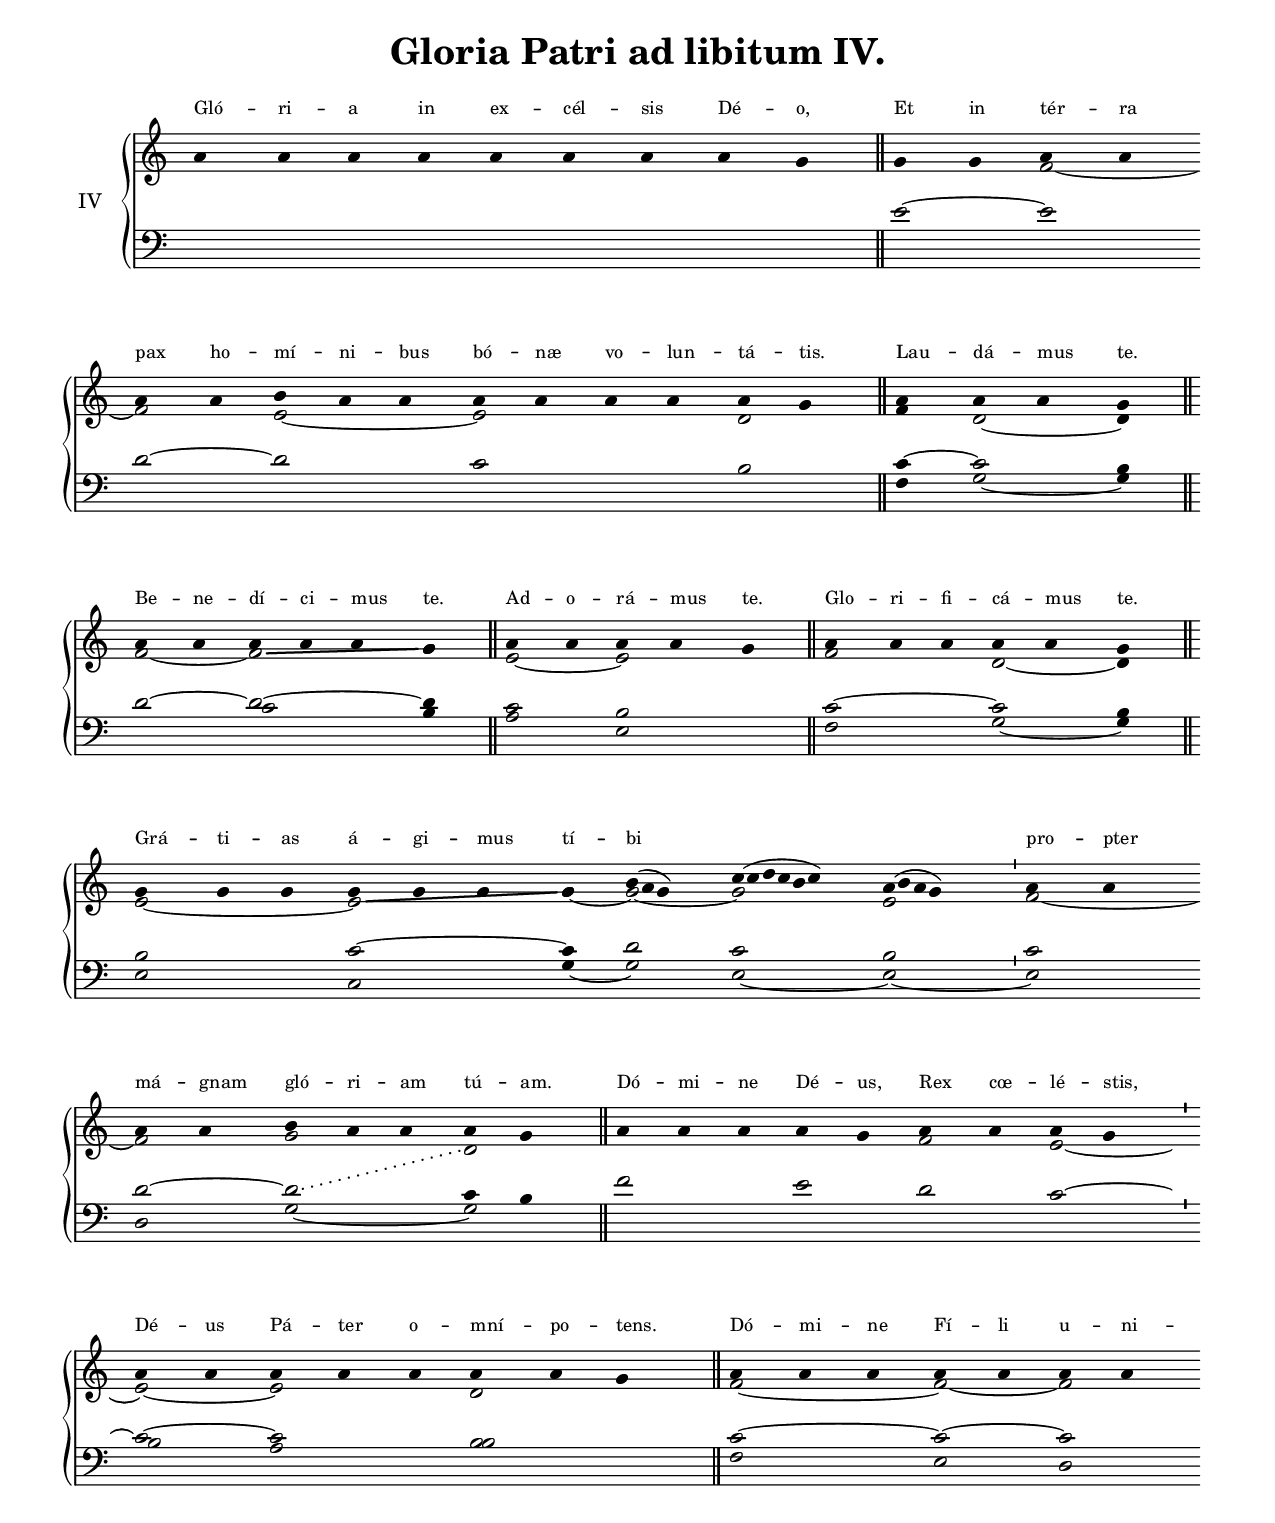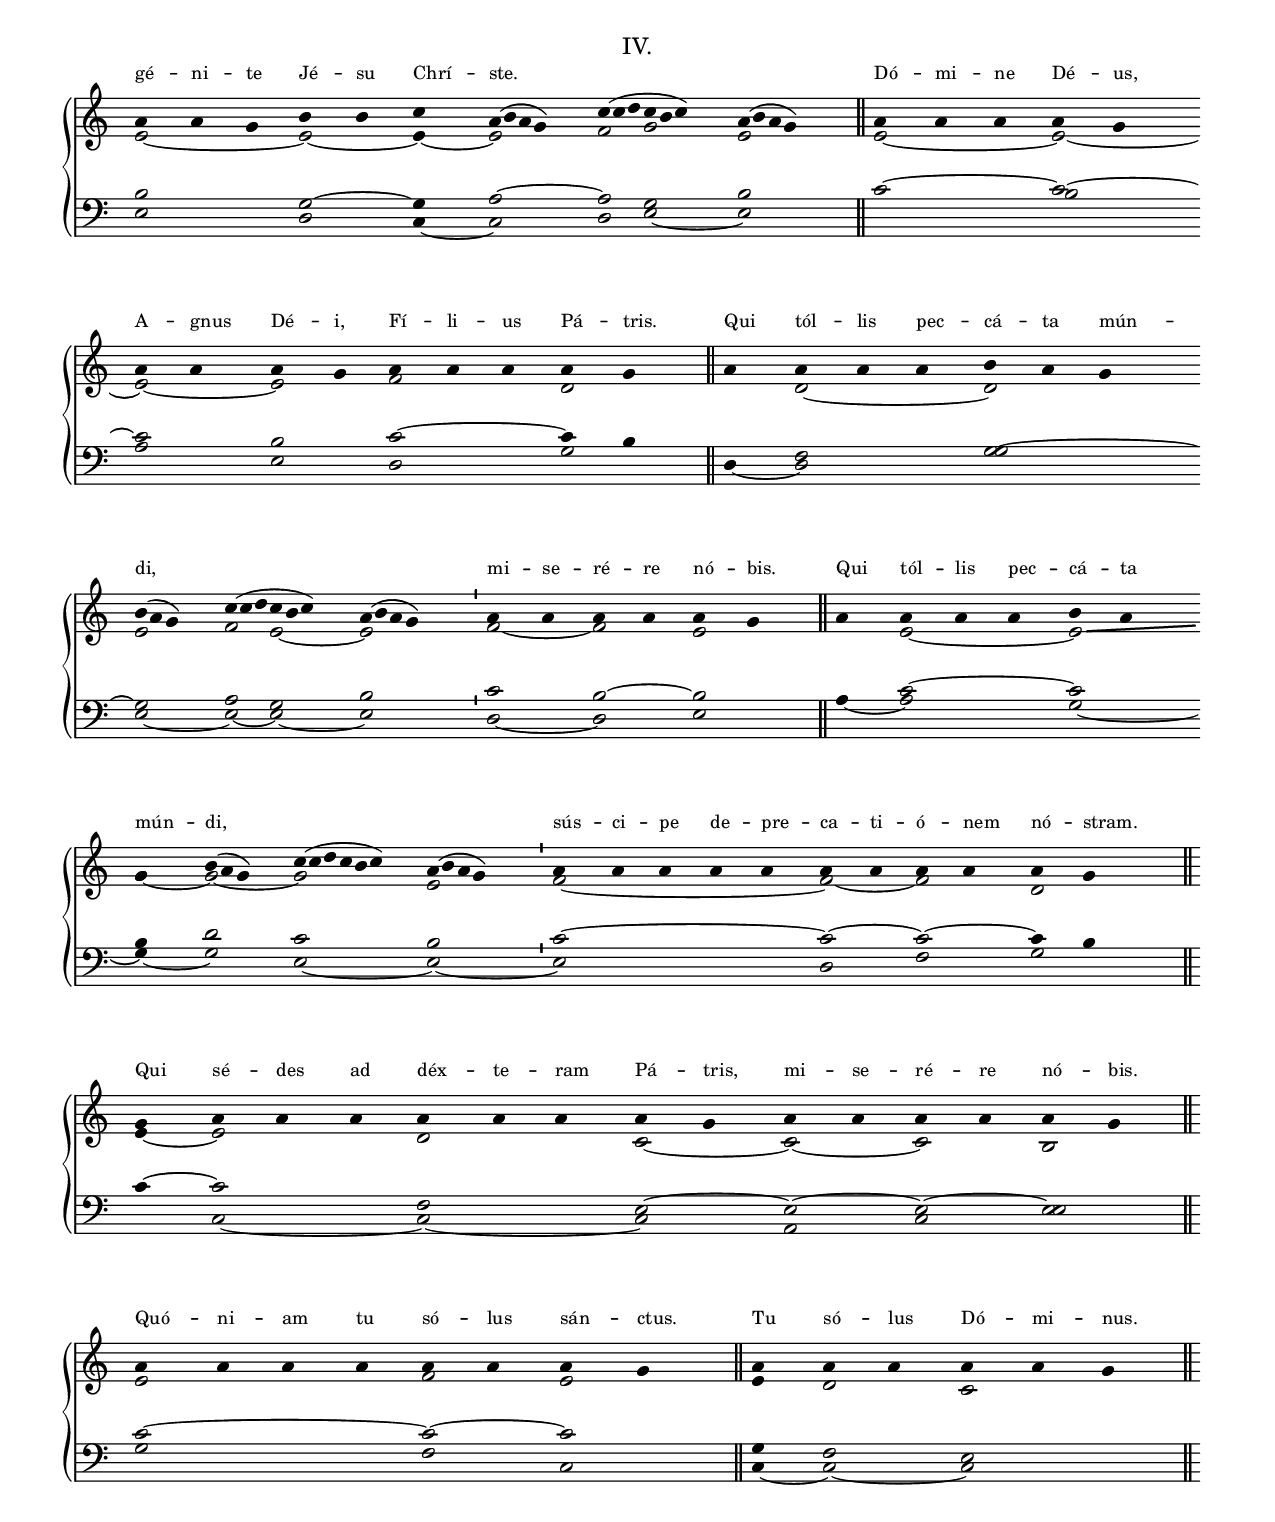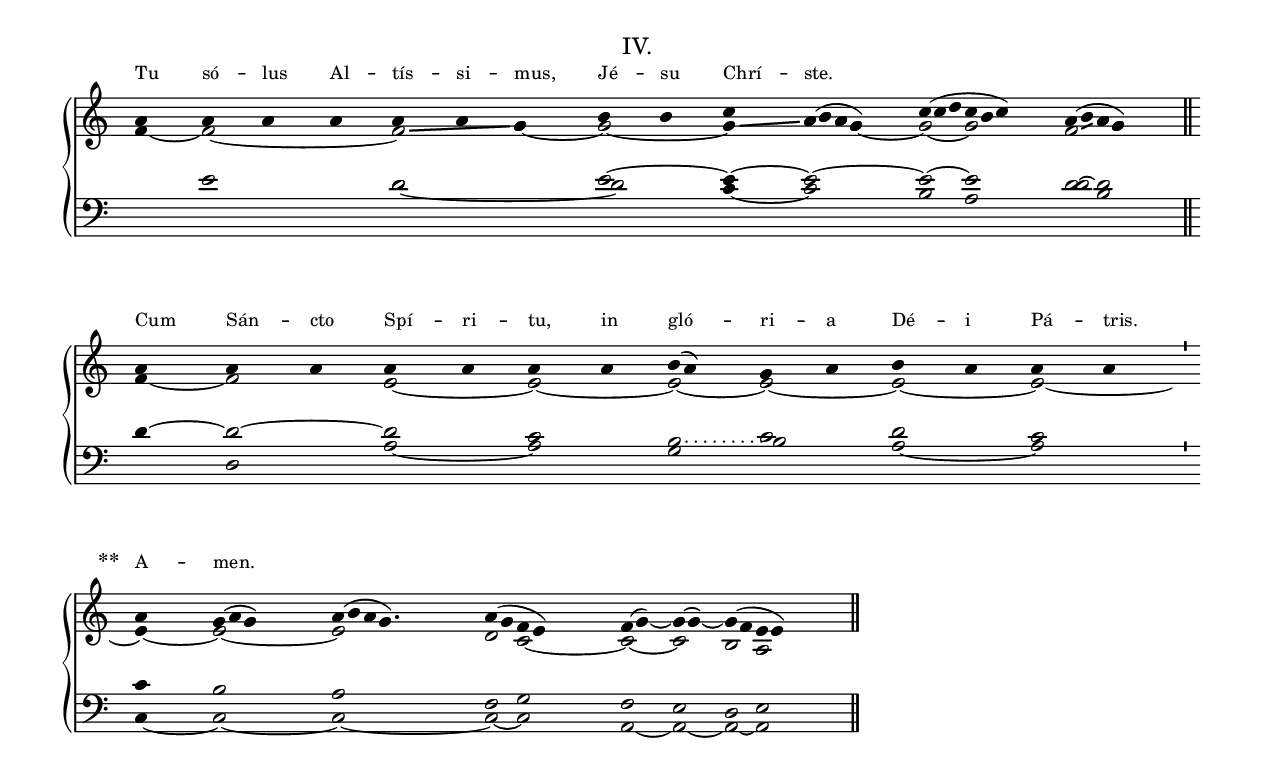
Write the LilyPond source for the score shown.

\version "2.18"
\include "gregorian.ly"
\include "noh2.ily"

%Page reference: page v.152
%(volume.page)

global = {
 \key e \phrygian
 \cadenzaOn 
 \override Glissando #'thickness = #2.0
}

\header {
  title = \markup \center-column {"Gloria Patri ad libitum IV." \vspace #1 }
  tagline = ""
  composer = ""
}

\paper {
 #(include-special-characters)
  oddHeaderMarkup = \markup \fill-line {
    \line {}
    \center-column {
      \on-the-fly #first-page     " "
      \on-the-fly #not-first-page "IV."
    }
    \line { \on-the-fly #print-page-number-check-first \fromproperty #'page:page-number-string }
  }
  evenHeaderMarkup = \markup \fill-line {
    \line { \on-the-fly #print-page-number-check-first \fromproperty #'page:page-number-string }
    \center-column { "IV." }
    \line {}
  }
}

chantText = \lyricmode {
Gló -- ri -- a in ex -- cél -- sis Dé -- o, 
Et in tér -- ra pax ho -- mí -- ni -- bus bó -- næ vo -- lun -- tá -- tis. 
Lau -- dá -- mus te. 
Be -- ne -- dí -- ci -- mus te. 
Ad -- o -- rá -- mus te. 
Glo -- ri -- fi -- cá -- mus te. 
Grá -- ti -- as á -- gi -- mus tí -- bi _ _ pro -- pter má -- gnam gló -- ri -- am tú -- am. 
Dó -- mi -- ne Dé -- us, Rex cœ -- lé -- stis, Dé -- us Pá -- ter o -- mní -- po -- tens. 
Dó -- mi -- ne Fí -- li u -- ni -- gé -- ni -- te Jé -- su Chrí -- ste. _ _ 
Dó -- mi -- ne Dé -- us, A -- gnus Dé -- i, Fí -- li -- us Pá -- tris. 
Qui tól -- lis pec -- cá -- ta mún -- di, _ _ mi -- se -- ré -- re nó -- bis. 
Qui tól -- lis pec -- cá -- ta mún -- di, _ _ sús -- ci -- pe de -- pre -- ca -- ti -- ó -- nem nó -- stram. 
Qui sé -- des ad déx -- te -- ram Pá -- tris, mi -- se -- ré -- re nó -- bis. 
Quó -- ni -- am tu só -- lus sán -- ctus. 
Tu só -- lus Dó -- mi -- nus. 
Tu só -- lus Al -- tís -- si -- mus, Jé -- su Chrí -- ste. _ _ 
Cum Sán -- cto Spí -- ri -- tu, in gló -- ri -- a Dé -- i Pá -- tris. 
\set stanza = " ** "  A -- men. _ _ _ _ _ }

chantMusic = {
\tieDown   a'4 a'4 a'4 a'4 a'4 a'4 a'4 a'4 g'4 \finalis
 g'4 g'4 a'4 a'4 \forceBreak
 a'4 a'4 b'4 a'4 a'4 a'4 a'4 a'4 a'4 a'4 g'4 \finalis
 a'4 a'4 a'4 g'4 \finalis
 \forceBreak
 a'4 a'4 a'4 a'4 a'4 g'4 \finalis
 a'4 a'4 a'4 a'4 g'4 \finalis
 a'4 a'4 a'4 a'4 a'4 g'4 \finalis
 \forceBreak
 g'4 g'4 g'4 g'4 g'4 g'4 g'4 b'4 ( a'4 g'4) c''4 ( c''4 d''4 c''4 b'4 c''4) a'4 ( b'4 a'4 g'4) \divisioMinima
 a'4 a'4 \forceBreak
 a'4 a'4 b'4 a'4 a'4 a'4 g'4 \finalis
 a'4 a'4 a'4 a'4 g'4 a'4 a'4 a'4 g'4 \divisioMinima
 \forceBreak
 a'4 a'4 a'4 a'4 a'4 a'4 a'4 g'4 \finalis
 a'4 a'4 a'4 a'4 a'4 a'4 a'4 \forceBreak
 a'4 a'4 g'4 b'4 b'4 c''4 a'4 ( b'4 a'4 g'4) c''4 ( c''4 d''4 c''4 b'4 c''4) a'4 ( b'4 a'4 g'4) \finalis
 a'4 a'4 a'4 a'4 g'4 \forceBreak
 a'4 a'4 a'4 g'4 a'4 a'4 a'4 a'4 g'4 \finalis
 a'4 a'4 a'4 a'4 b'4 a'4 g'4 \forceBreak
 b'4 ( a'4 g'4) c''4 ( c''4 d''4 c''4 b'4 c''4) a'4 ( b'4 a'4 g'4) \divisioMinima
 a'4 a'4 a'4 a'4 a'4 g'4 \finalis
 a'4 a'4 a'4 a'4 b'4 a'4 \forceBreak
 g'4 b'4 ( a'4 g'4) c''4 ( c''4 d''4 c''4 b'4 c''4) a'4 ( b'4 a'4 g'4) \divisioMinima
 a'4 a'4 a'4 a'4 a'4 a'4 a'4 a'4 a'4 a'4 g'4 \finalis
 \forceBreak
 g'4 a'4 a'4 a'4 a'4 a'4 a'4 a'4 g'4 a'4 a'4 a'4 a'4 a'4 g'4 \finalis
 \forceBreak
 a'4 a'4 a'4 a'4 a'4 a'4 a'4 g'4 \finalis
 a'4 a'4 a'4 a'4 a'4 g'4 \finalis
 \forceBreak
 a'4 a'4 a'4 a'4 a'4 a'4 g'4 b'4 b'4 c''4 a'4 ( b'4 a'4 g'4) c''4 ( c''4 d''4 c''4 b'4 c''4) a'4 ( b'4 a'4 g'4) \finalis
 \forceBreak
 a'4 a'4 a'4 a'4 a'4 a'4 a'4 b'4 ( a'4) g'4 a'4 b'4 a'4 a'4 a'4 \divisioMinima
 \forceBreak
 a'4 g'4 ( a'4 g'4) a'4 ( b'4 a'4 g'4.) a'4 ( g'4 f'4 e'4) f'4 ( g'4) ~ g'4 ( g'4) ~ g'4 ( f'4 e'4 e'4) \finalis

}

altoMusic = {
r2*9/2 \finalis
r2 f'2 ~ f'2 e'2*3/2 ~ e'2*4/2 d'2 \finalis
f'4 d'2 ~ d'4 \finalis
f'2 ~ f'2*3/2 -\tweak Glissando.Y-offset #-0.8 \glissando g'4 \finalis
e'2 ~ e'2*3/2 \finalis
f'2*3/2 d'2 ~ d'4 \finalis
e'2*3/2 ~ e'2*3/2 -\tweak Glissando.Y-offset #-0.8 \glissando g'4 ~ g'2*3/2 ~ g'2*6/2 e'2*4/2 \divisioMinima
f'2 ~ f'2 g'2*3/2 d'2 \finalis
r2*5/2 f'2 e'2 ~ \divisioMinima
e'2 ~ e'2*3/2 d'2*3/2 \finalis
f'2*3/2 ~ f'2 ~ f'2 e'2*3/2 ~ e'2 ~ e'4 ~ e'2*4/2 f'2*3/2 g'2*3/2 e'2*4/2 \finalis
e'2*3/2 ~ e'2 ~ e'2 ~ e'2 f'2*3/2 d'2 \finalis
r4 d'2*3/2 ~ d'2*3/2 e'2*3/2 f'2*3/2 e'2*3/2 ~ e'2*4/2 \divisioMinima
f'2 ~ f'2 e'2 \finalis
r4 e'2*3/2 ~ e'2 -\tweak Glissando.Y-offset #-0.8 \glissando g'4 ~ g'2*3/2 ~ g'2*6/2 e'2*4/2 \divisioMinima
f'2*5/2 ~ f'2 ~ f'2 d'2 \finalis
e'4 ~ e'2*3/2 d'2*3/2 c'2 ~ c'2 ~ c'2 b2 \finalis
e'2*4/2 f'2 e'2 \finalis
e'4 d'2 c'2*3/2 \finalis
f'4 ~ f'2*3/2 ~ f'2 -\tweak Glissando.Y-offset #-0.8 \glissando g'4 ~ g'2 ~ g'4 \glissando a'4 b'4 a'4 g'4 ~ g'2*3/2 ~ g'2*3/2 f'2 \glissando a'4 g'4 \finalis
f'4 ~ f'2 e'2 ~ e'2 ~ e'2 ~ e'2 ~ e'2 ~ e'2 ~ \divisioMinima
e'4 ~ e'2*3/2 ~ e'2*9/4 d'2 c'2 ~ c'2 ~ c'2 b2 a2 \finalis
}

tenorMusic = {
r2*9/2 \finalis
e'2 ~ e'2 d'2 ~ d'2*3/2 c'2*4/2 b2 \finalis
c'4 ~ c'2 b4 \finalis
d'2 ~ d'2*3/2 ~ d'4 \finalis
c'2 b2*3/2 \finalis
c'2*3/2 ~ c'2 b4 \finalis
b2*3/2 c'2*3/2 ~ c'4 d'2*3/2 c'2*6/2 b2*4/2 \divisioMinima
c'2 d'2 ~ d'2*3/2 c'4 b4 \finalis
f'2*3/2 e'2 d'2 c'2 ~ \divisioMinima
c'2 ~ c'2*3/2 b2*3/2 \finalis
c'2*3/2 ~ c'2 ~ c'2 b2*3/2 g2 ~ g4 a2*4/2 ~ a2*3/2 g2*3/2 b2*4/2 \finalis
c'2*3/2 ~ c'2 ~ c'2 b2 c'2*3/2 ~ c'4 b4 \finalis
r4 f2*3/2 g2*3/2 ~ g2*3/2 a2*3/2 g2*3/2 b2*4/2 \divisioMinima
c'2 b2 ~ b2 \finalis
r4 c'2*3/2 ~ c'2 b4 d'2*3/2 c'2*6/2 b2*4/2 \divisioMinima
c'2*5/2 ~ c'2 ~ c'2 ~ c'4 b4 \finalis
c'4 ~ c'2*3/2 f2*3/2 e2 ~ e2 ~ e2 ~ e2 \finalis
c'2*4/2 ~ c'2 ~ c'2 \finalis
g4 f2 e2*3/2 \finalis
r4 e'2*3/2 d'2*3/2 e'2 ~ e'4 ~ e'2*4/2 ~ e'2*3/2 ~ e'2*3/2 d'2 ~ d'2 \finalis
d'4 ~ d'2 ~ d'2 c'2 b2 c'2 d'2 c'2 \divisioMinima
c'4 b2*3/2 a2*9/4 f2 g2 f2 e2 d2 e2 \finalis
}

bassMusic = {
r2*9/2 \finalis
r2*15/2 \finalis
f4 g2 ~ g4 \finalis
r2 c'2*3/2 b4 \finalis
a2 e2*3/2 \finalis
f2*3/2 g2 ~ g4 \finalis
e2*3/2 c2*3/2 g4 ~ g2*3/2 e2*6/2 ~ e2*4/2 ~ \divisioMinima
e2 d2 g2*3/2 ~ g2 \finalis
r2*9/2 \divisioMinima
b2 a2*3/2 \shiftRight b2*3/2 \finalis
f2*3/2 e2 d2 e2*3/2 d2 c4 ~ c2*4/2 d2*3/2 e2*3/2 ~ e2*4/2 \finalis
r2*3/2 b2 a2 e2 d2*3/2 g2 \finalis
d4 ~ d2*3/2 \shiftRight g2*3/2 e2*3/2 ~ e2*3/2 ~ e2*3/2 ~ e2*4/2 \divisioMinima
d2 ~ d2 e2 \finalis
a4 ~ a2*3/2 g2 ~ g4 ~ g2*3/2 e2*6/2 ~ e2*4/2 ~ \divisioMinima
e2*5/2 d2 f2 g2 \finalis
r4 c2*3/2 ~ c2*3/2 ~ c2 a,2 c2 \shiftRight e2 \finalis
g2*4/2 f2 c2 \finalis
c4 ~ c2 ~ c2*3/2 \finalis
r2*4/2 d'2*3/2 ~ d'2 c'4 ~ c'2*4/2 b2*3/2 a2*3/2 \shiftRight d'2 b2 \finalis
r4 d2 a2 ~ a2 g2 b2 a2 ~ a2 \divisioMinima
c4 ~ c2*3/2 ~ c2*9/4 ~ c2 ~ c2 a,2 ~ a,2 ~ a,2 ~ a,2 \finalis
}

voiceLines = {
\voiceLineStyle


s2*69/2
\allowVoiceLineBreak
\voiceLine "down" "up" d'2*3/2 d'2*1/2


s2*176/2
\allowVoiceLineBreak
\voiceLine "down" "down" b2*2/2 b2*1/2


}

\score{
  <<
    \new Lyrics
    \new GrandStaff <<
      \set GrandStaff.autoBeaming = ##f
      \set GrandStaff.instrumentName = \markup \center-column {
        ""
        "IV"
      }
      \new Staff = up <<
        \new Voice = "chant" {
          \voiceOne \global \chantMusic
        }
        \new Voice {
          \voiceTwo \global \altoMusic
        }
      >>

      \new Staff = down <<
        \clef bass
        \new Voice {
          \voiceOne \global \tenorMusic
        }
        \new Voice {
          \voiceTwo \global \bassMusic
        }
	\new Voice {
        \voiceThree \global \voiceLines
        }
      >>
    >>
    \context Lyrics {
      \lyricsto chant {
      \chantText
    }
    }
  >>
  \layout{
  }
  
}
